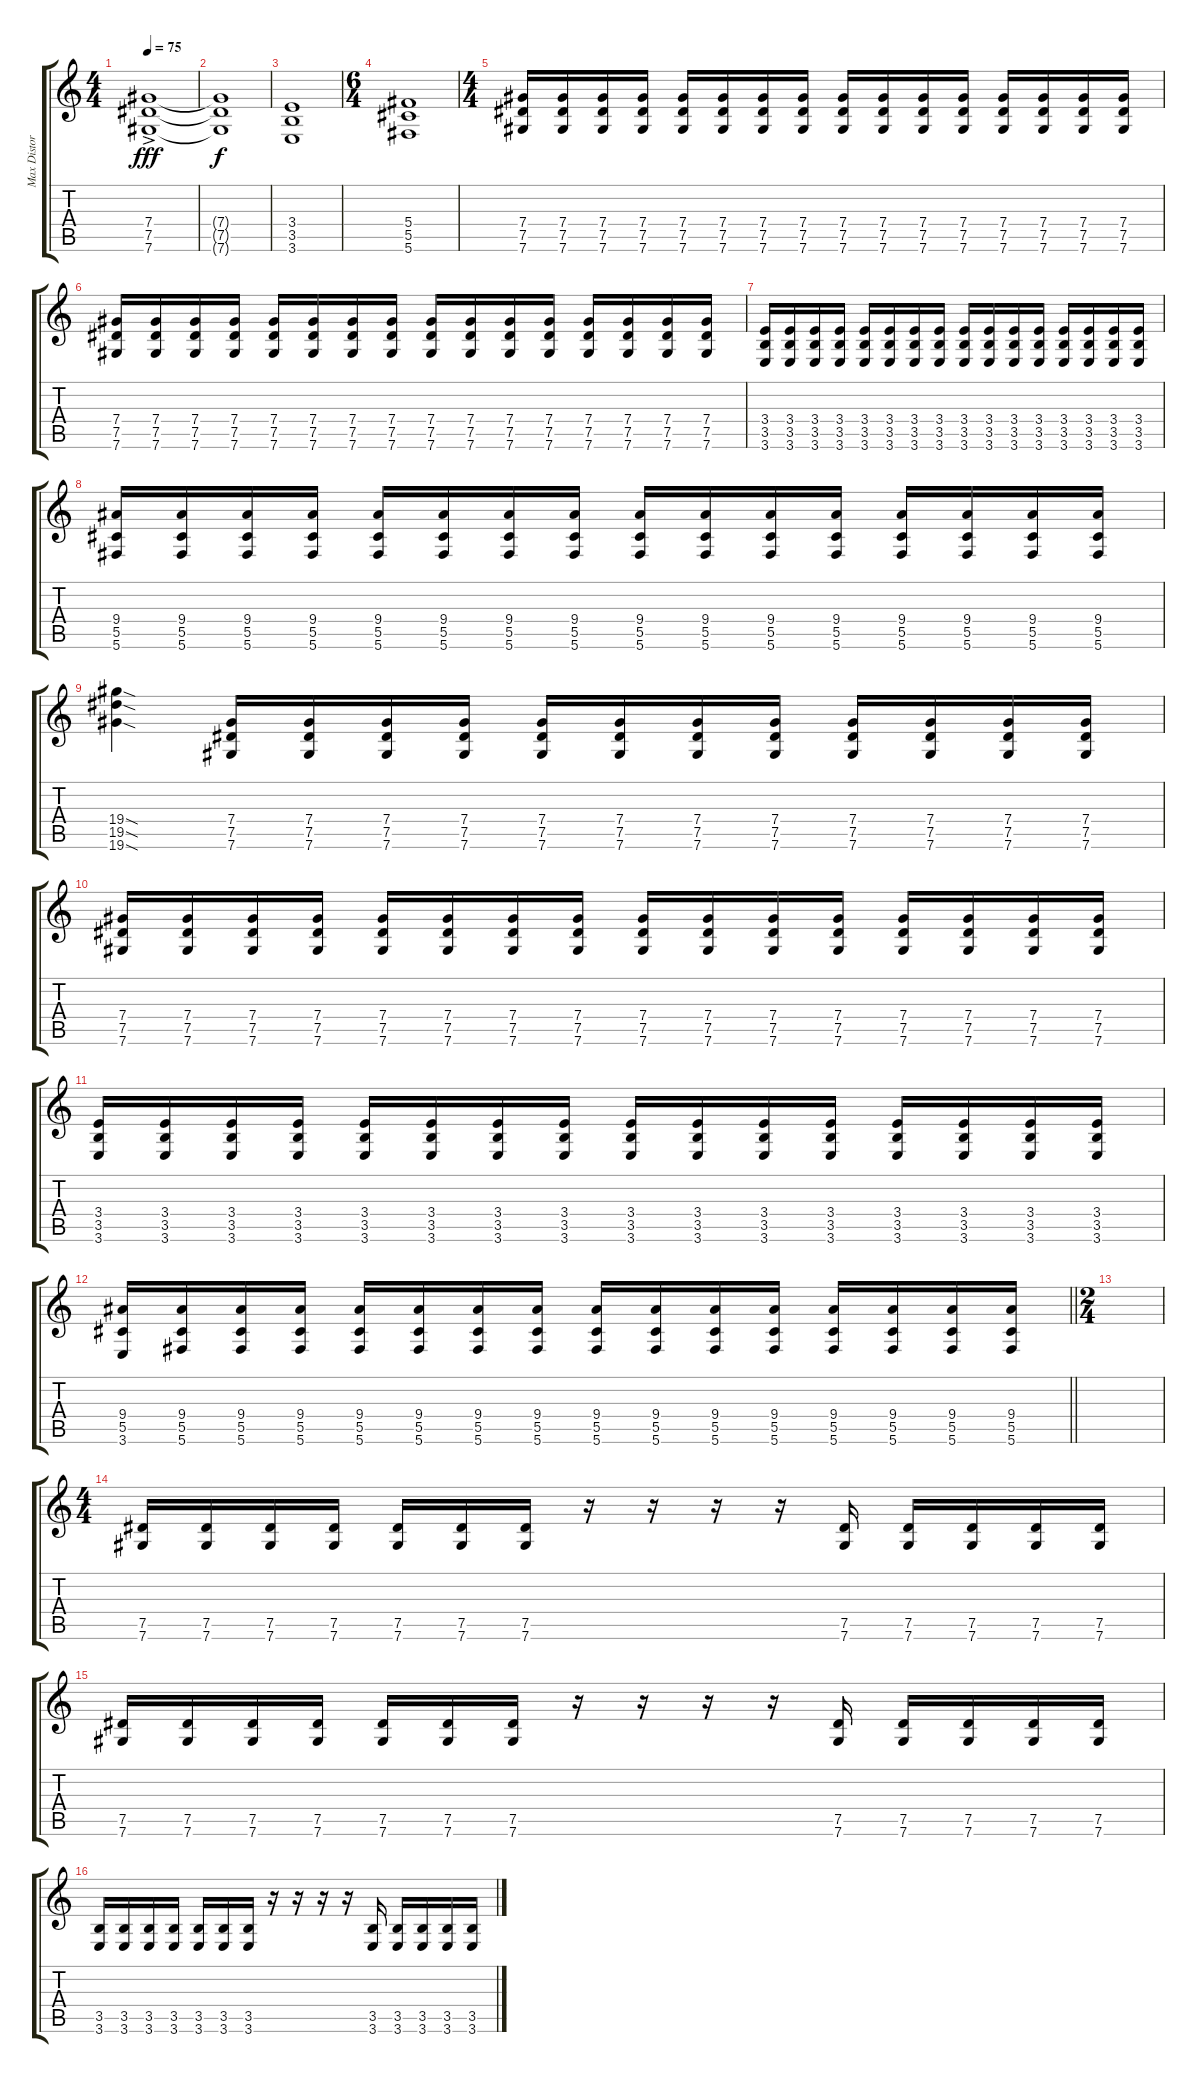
\track ("Max Distorsion" "Max Distor") {instrument overdrivenguitar}
\staff {score tabs}
\tuning (Eb4 Bb3 Gb3 Db3 Ab2 Db2) {hide}
\ts (4 4)
\tempo 75
\clef g2
\ks c
(7.4 7.5 7.6{ac}).1{dy fff} |
(7.4{t} 7.5{t} 7.6{t}).1{dy f} |
(3.4 3.5 3.6).1 |
\ts (6 4)
(5.4 5.5 5.6).1 |
\ts (4 4)
(7.4 7.5 7.6).16 (7.4 7.5 7.6).16 (7.4 7.5 7.6).16 (7.4 7.5 7.6).16 (7.4 7.5 7.6).16 (7.4 7.5 7.6).16 (7.4 7.5 7.6).16 (7.4 7.5 7.6).16 (7.4 7.5 7.6).16 (7.4 7.5 7.6).16 (7.4 7.5 7.6).16 (7.4 7.5 7.6).16 (7.4 7.5 7.6).16 (7.4 7.5 7.6).16 (7.4 7.5 7.6).16 (7.4 7.5 7.6).16 |
(7.4 7.5 7.6).16 (7.4 7.5 7.6).16 (7.4 7.5 7.6).16 (7.4 7.5 7.6).16 (7.4 7.5 7.6).16 (7.4 7.5 7.6).16 (7.4 7.5 7.6).16 (7.4 7.5 7.6).16 (7.4 7.5 7.6).16 (7.4 7.5 7.6).16 (7.4 7.5 7.6).16 (7.4 7.5 7.6).16 (7.4 7.5 7.6).16 (7.4 7.5 7.6).16 (7.4 7.5 7.6).16 (7.4 7.5 7.6).16 |
(3.4 3.5 3.6).16 (3.4 3.5 3.6).16 (3.4 3.5 3.6).16 (3.4 3.5 3.6).16 (3.4 3.5 3.6).16 (3.4 3.5 3.6).16 (3.4 3.5 3.6).16 (3.4 3.5 3.6).16 (3.4 3.5 3.6).16 (3.4 3.5 3.6).16 (3.4 3.5 3.6).16 (3.4 3.5 3.6).16 (3.4 3.5 3.6).16 (3.4 3.5 3.6).16 (3.4 3.5 3.6).16 (3.4 3.5 3.6).16 |
(9.4 5.5 5.6).16 (9.4 5.5 5.6).16 (9.4 5.5 5.6).16 (9.4 5.5 5.6).16 (9.4 5.5 5.6).16 (9.4 5.5 5.6).16 (9.4 5.5 5.6).16 (9.4 5.5 5.6).16 (9.4 5.5 5.6).16 (9.4 5.5 5.6).16 (9.4 5.5 5.6).16 (9.4 5.5 5.6).16 (9.4 5.5 5.6).16 (9.4 5.5 5.6).16 (9.4 5.5 5.6).16 (9.4 5.5 5.6).16 |
(19.4{sod} 19.5{sod} 19.6{sod}).4 (7.4 7.5 7.6).16 (7.4 7.5 7.6).16 (7.4 7.5 7.6).16 (7.4 7.5 7.6).16 (7.4 7.5 7.6).16 (7.4 7.5 7.6).16 (7.4 7.5 7.6).16 (7.4 7.5 7.6).16 (7.4 7.5 7.6).16 (7.4 7.5 7.6).16 (7.4 7.5 7.6).16 (7.4 7.5 7.6).16 |
(7.4 7.5 7.6).16 (7.4 7.5 7.6).16 (7.4 7.5 7.6).16 (7.4 7.5 7.6).16 (7.4 7.5 7.6).16 (7.4 7.5 7.6).16 (7.4 7.5 7.6).16 (7.4 7.5 7.6).16 (7.4 7.5 7.6).16 (7.4 7.5 7.6).16 (7.4 7.5 7.6).16 (7.4 7.5 7.6).16 (7.4 7.5 7.6).16 (7.4 7.5 7.6).16 (7.4 7.5 7.6).16 (7.4 7.5 7.6).16 |
(3.4 3.5 3.6).16 (3.4 3.5 3.6).16 (3.4 3.5 3.6).16 (3.4 3.5 3.6).16 (3.4 3.5 3.6).16 (3.4 3.5 3.6).16 (3.4 3.5 3.6).16 (3.4 3.5 3.6).16 (3.4 3.5 3.6).16 (3.4 3.5 3.6).16 (3.4 3.5 3.6).16 (3.4 3.5 3.6).16 (3.4 3.5 3.6).16 (3.4 3.5 3.6).16 (3.4 3.5 3.6).16 (3.4 3.5 3.6).16 |
\barLineRight lightlight
(9.4 5.5 3.6).16 (9.4 5.5 5.6).16 (9.4 5.5 5.6).16 (9.4 5.5 5.6).16 (9.4 5.5 5.6).16 (9.4 5.5 5.6).16 (9.4 5.5 5.6).16 (9.4 5.5 5.6).16 (9.4 5.5 5.6).16 (9.4 5.5 5.6).16 (9.4 5.5 5.6).16 (9.4 5.5 5.6).16 (9.4 5.5 5.6).16 (9.4 5.5 5.6).16 (9.4 5.5 5.6).16 (9.4 5.5 5.6).16 |
\ts (2 4)
\section ("" "")
|
\ts (4 4)
(7.5 7.6).16 (7.5 7.6).16 (7.5 7.6).16 (7.5 7.6).16 (7.5 7.6).16 (7.5 7.6).16 (7.5 7.6).16 r.16 r.16 r.16 r.16 (7.5 7.6).16 (7.5 7.6).16 (7.5 7.6).16 (7.5 7.6).16 (7.5 7.6).16 |
(7.5 7.6).16 (7.5 7.6).16 (7.5 7.6).16 (7.5 7.6).16 (7.5 7.6).16 (7.5 7.6).16 (7.5 7.6).16 r.16 r.16 r.16 r.16 (7.5 7.6).16 (7.5 7.6).16 (7.5 7.6).16 (7.5 7.6).16 (7.5 7.6).16 |
(3.5 3.6).16 (3.5 3.6).16 (3.5 3.6).16 (3.5 3.6).16 (3.5 3.6).16 (3.5 3.6).16 (3.5 3.6).16 r.16 r.16 r.16 r.16 (3.5 3.6).16 (3.5 3.6).16 (3.5 3.6).16 (3.5 3.6).16 (3.5 3.6).16
